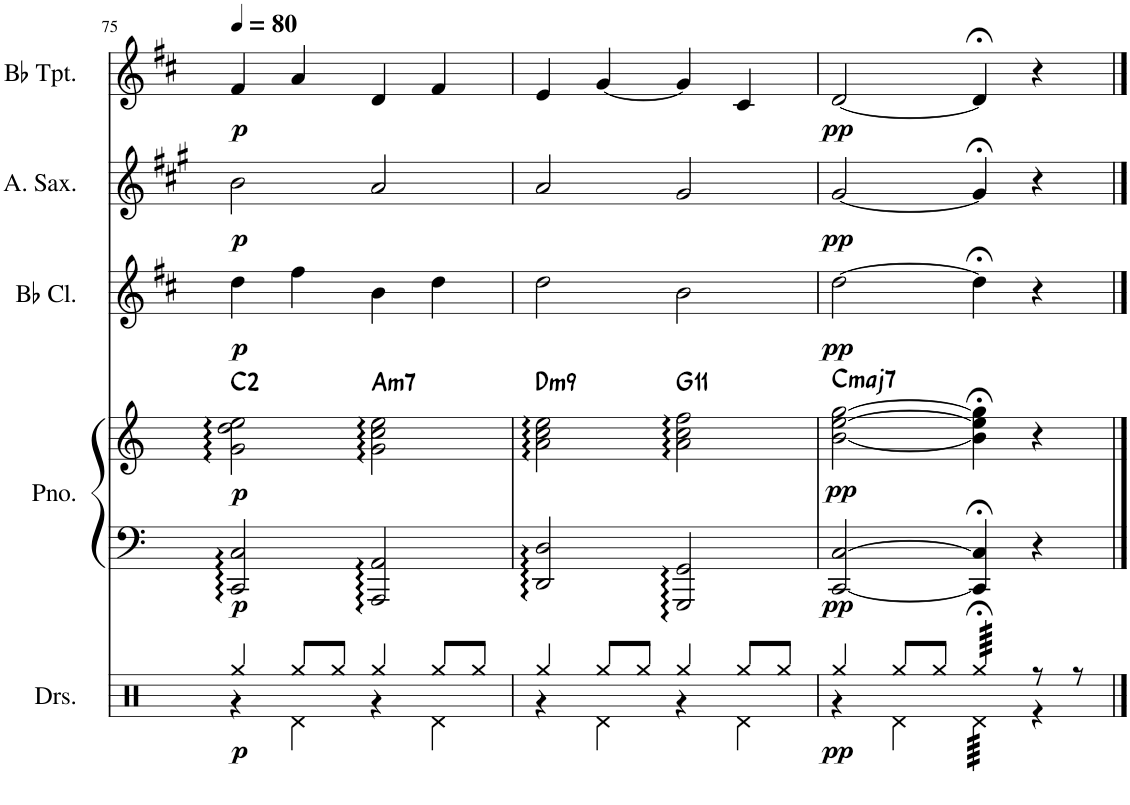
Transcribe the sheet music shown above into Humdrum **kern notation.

**kern	**dynam	**kern	**kern	**dynam	**harte	**kern	**dynam	**kern	**dynam	**kern	**dynam
*part5	*part5	*part4	*part4	*part4	*part4	*part3	*part3	*part2	*part2	*part1	*part1
*staff6	*staff6	*staff5	*staff4	*staff4/5	*	*staff3	*staff3	*staff2	*staff2	*staff1	*staff1
*I"Drumset	*	*I"Piano	*	*	*	*I"Bb Clarinet	*	*I"Alto Saxophone	*	*I"Bb Trumpet	*
*I'Drs.	*	*I'Pno.	*	*	*	*I'Bb Cl.	*	*I'A. Sax.	*	*I'Bb Tpt.	*
!!LO:PB:g=z
*clefX	*	*clefF4	*clefG2	*	*	*clefG2	*	*clefG2	*	*clefG2	*
*	*	*	*	*	*	*Trd1c2	*	*Trd5c9	*	*Trd1c2	*
*k[]	*	*k[]	*k[]	*	*	*k[f#c#]	*	*k[f#c#g#]	*	*k[f#c#]	*
*M4/4	*	*M4/4	*M4/4	*	*	*M4/4	*	*M4/4	*	*M4/4	*
*MM80	*	*MM80	*MM80	*	*	*MM80	*	*MM80	*	*MM80	*
=75	=75	=75	=75	=75	=75	=75	=75	=75	=75	=75	=75
*^	*	*	*	*	*	*	*	*	*	*	*
!	!	!LO:DY:b	!	!	!LO:DY:b=2	!	!	!	!	!	!	!
!	!	!	!	!	!LO:DY:n=1:b	!	!	!LO:DY:b	!	!LO:DY:b	!	!LO:DY:b
4Rgg/	4r	p	2CC/:: 2C/::	2g\:: 2dd\:: 2ee\::	p p	C:maj(2)	4dd\	p	2b\	p	4f#/	p
8Rgg/L	4Rd\	.	.	.	.	.	4ff#\	.	.	.	4a/	.
8Rgg/J	.	.	.	.	.	.	.	.	.	.	.	.
!	!	!	!	!	!	!LO:H:kt=m7	!	!	!	!	!	!
4Rgg/	4r	.	2AAA/:: 2AA/::	2g\:: 2cc\:: 2ee\::	.	A:min7	4b\	.	2a/	.	4d/	.
8Rgg/L	4Rd\	.	.	.	.	.	4dd\	.	.	.	4f#/	.
8Rgg/J	.	.	.	.	.	.	.	.	.	.	.	.
=76	=76	=76	=76	=76	=76	=76	=76	=76	=76	=76	=76	=76
!	!	!	!	!	!	!LO:H:kt=m9	!	!	!	!	!	!
4Rgg/	4r	.	2DD/:: 2D/::	2a\:: 2cc\:: 2ee\::	.	D:min9	2dd\	.	2a/	.	4e/	.
8Rgg/L	4Rd\	.	.	.	.	.	.	.	.	.	[4g/	.
8Rgg/J	.	.	.	.	.	.	.	.	.	.	.	.
!	!	!	!	!	!	!LO:H:kt=11	!	!	!	!	!	!
4Rgg/	4r	.	2GGG/:: 2GG/::	2a\:: 2cc\:: 2ff\::	.	G:9(11)	2b\	.	2g#/	.	4g/]	.
8Rgg/L	4Rd\	.	.	.	.	.	.	.	.	.	4c#/	.
8Rgg/J	.	.	.	.	.	.	.	.	.	.	.	.
=77	=77	=77	=77	=77	=77	=77	=77	=77	=77	=77	=77	=77
!	!	!LO:DY:b	!	!	!LO:DY:b=2	!	!	!	!	!	!	!
!	!	!	!	!	!LO:DY:n=1:b	!LO:H:kt=maj7	!	!LO:DY:b	!	!LO:DY:b	!	!LO:DY:b
4Rgg/	4r	pp	[2CC/ [2C/	[2b\ [2ee\ [2gg\	pp pp	C:maj7	[2dd\	pp	[2g#/	pp	[2d/	pp
8Rgg/L	4Rd\	.	.	.	.	.	.	.	.	.	.	.
8Rgg/J	.	.	.	.	.	.	.	.	.	.	.	.
*tremolo	*	*	*	*	*	*	*	*	*	*	*	*
64Rgg;</LLLL	64Rd\LLLL	.	4CC/];< 4C/];<	4b\];< 4ee\];< 4gg\];<	.	.	4dd;<\]	.	4g#;</]	.	4d;</]	.
64Rgg;</	64Rd\	.	.	.	.	.	.	.	.	.	.	.
64Rgg;</	64Rd\	.	.	.	.	.	.	.	.	.	.	.
64Rgg;</	64Rd\	.	.	.	.	.	.	.	.	.	.	.
64Rgg;</	64Rd\	.	.	.	.	.	.	.	.	.	.	.
64Rgg;</	64Rd\	.	.	.	.	.	.	.	.	.	.	.
64Rgg;</	64Rd\	.	.	.	.	.	.	.	.	.	.	.
64Rgg;</	64Rd\	.	.	.	.	.	.	.	.	.	.	.
64Rgg;</	64Rd\	.	.	.	.	.	.	.	.	.	.	.
64Rgg;</	64Rd\	.	.	.	.	.	.	.	.	.	.	.
64Rgg;</	64Rd\	.	.	.	.	.	.	.	.	.	.	.
64Rgg;</	64Rd\	.	.	.	.	.	.	.	.	.	.	.
64Rgg;</	64Rd\	.	.	.	.	.	.	.	.	.	.	.
64Rgg;</	64Rd\	.	.	.	.	.	.	.	.	.	.	.
64Rgg;</	64Rd\	.	.	.	.	.	.	.	.	.	.	.
64Rgg;</JJJJ	64Rd\JJJJ	.	.	.	.	.	.	.	.	.	.	.
*Xtremolo	*	*	*	*	*	*	*	*	*	*	*	*
8r	4r	.	4r	4r	.	.	4r	.	4r	.	4r	.
8r	.	.	.	.	.	.	.	.	.	.	.	.
*v	*v	*	*	*	*	*	*	*	*	*	*	*
==	==	==	==	==	==	==	==	==	==	==	==
*-	*-	*-	*-	*-	*-	*-	*-	*-	*-	*-	*-
